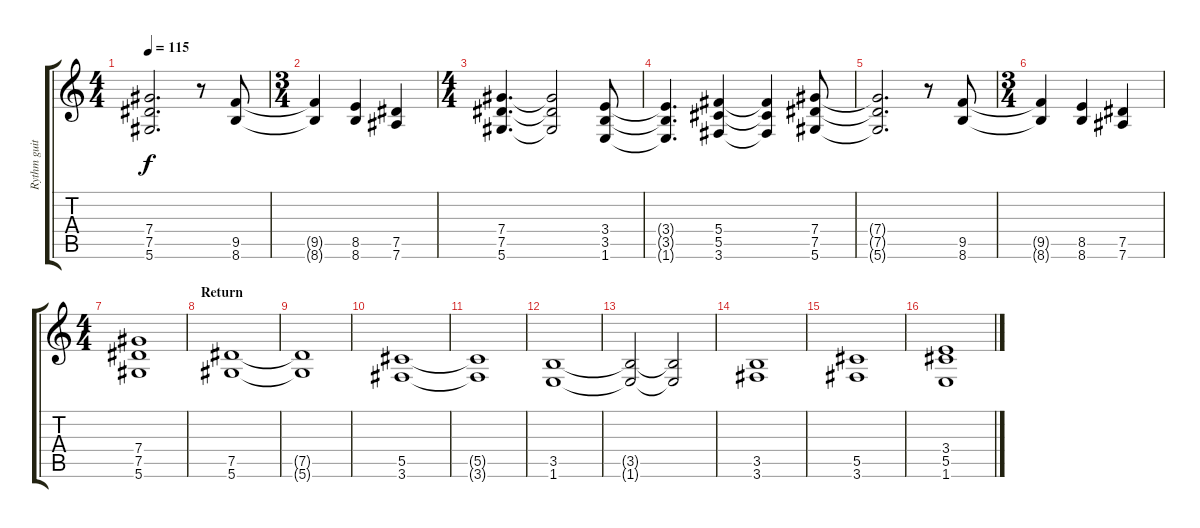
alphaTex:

\track ("Rythm guitar" "Rythm guit") {instrument overdrivenguitar}
\staff {score tabs}
\tuning (Eb4 Bb3 Gb3 Db3 Ab2 Eb2) {hide}
\ts (4 4)
\tempo 115
\clef g2
\ks c
(7.4{t} 7.5{t} 5.6{t}).2{d dy f} r.8 (9.5 8.6).8 |
\ts (3 4)
(9.5{t} 8.6{t}).4 (8.5 8.6).4 (7.5 7.6).4 |
\ts (4 4)
(7.4 7.5 5.6).4{d} (7.4{t} 7.5{t} 5.6{t}).2 (3.4 3.5 1.6).8 |
(3.4{t} 3.5{t} 1.6{t}).4{d} (5.4 5.5 3.6).4 (5.4{t} 5.5{t} 3.6{t}).4 (7.4 7.5 5.6).8 |
(7.4{t} 7.5{t} 5.6{t}).2{d} r.8 (9.5 8.6).8 |
\ts (3 4)
(9.5{t} 8.6{t}).4 (8.5 8.6).4 (7.5 7.6).4 |
\ts (4 4)
(7.4 7.5 5.6).1 |
\section ("" "Return")
(7.5 5.6).1 |
(7.5{t} 5.6{t}).1 |
(5.5 3.6).1 |
(5.5{t} 3.6{t}).1 |
(3.5 1.6).1 |
(3.5{t} 1.6{t}).2 (3.5{t} 1.6{t}).2 |
(3.5 3.6).1 |
(5.5 3.6).1 |
(3.4 5.5 1.6).1
